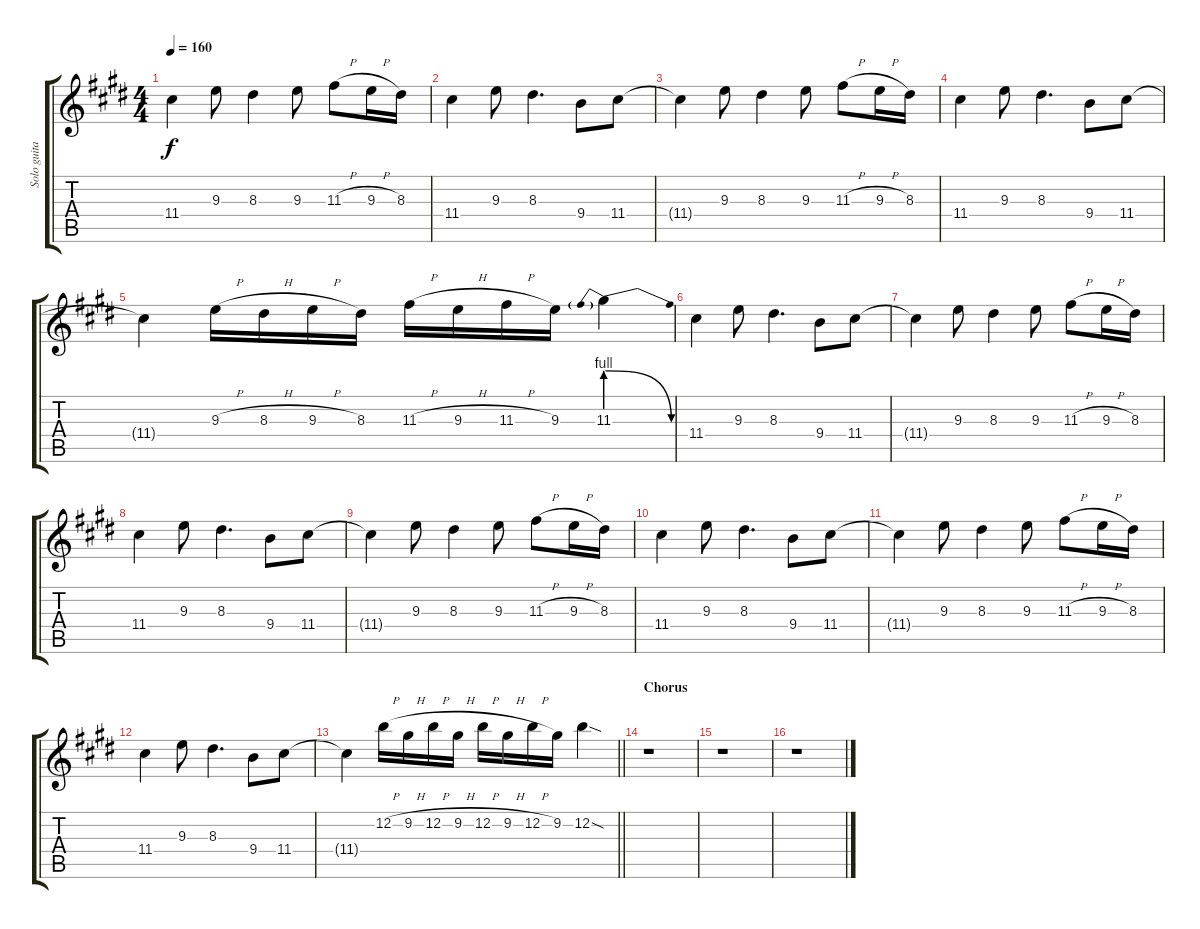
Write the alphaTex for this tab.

\track ("Solo guitar (Andre Olbrich)" "Solo guita") {instrument distortionguitar}
\staff {score tabs}
\tuning (E4 B3 G3 D3 A2 E2) {hide}
\ts (4 4)
\tempo 160
\clef g2
\ks c#minor
11.4{t}.4{dy f} 9.3.8 8.3.4 9.3.8 11.3{h}.8 9.3{h}.16 8.3.16 |
11.4.4 9.3.8 8.3.4{d} 9.4.8 11.4.8 |
11.4{t}.4 9.3.8 8.3.4 9.3.8 11.3{h}.8 9.3{h}.16 8.3.16 |
11.4.4 9.3.8 8.3.4{d} 9.4.8 11.4.8 |
11.4{t}.4 9.3{h}.16 8.3{h}.16 9.3{h}.16 8.3.16 11.3{h}.16 9.3{h}.16 11.3{h}.16 9.3.16 11.3{be (prebendrelease 0 4 60 0)}.4 |
11.4.4 9.3.8 8.3.4{d} 9.4.8 11.4.8 |
11.4{t}.4 9.3.8 8.3.4 9.3.8 11.3{h}.8 9.3{h}.16 8.3.16 |
11.4.4 9.3.8 8.3.4{d} 9.4.8 11.4.8 |
11.4{t}.4 9.3.8 8.3.4 9.3.8 11.3{h}.8 9.3{h}.16 8.3.16 |
11.4.4 9.3.8 8.3.4{d} 9.4.8 11.4.8 |
11.4{t}.4 9.3.8 8.3.4 9.3.8 11.3{h}.8 9.3{h}.16 8.3.16 |
11.4.4 9.3.8 8.3.4{d} 9.4.8 11.4.8 |
\barLineRight lightlight
11.4{t}.4 12.2{h}.16 9.2{h}.16 12.2{h}.16 9.2{h}.16 12.2{h}.16 9.2{h}.16 12.2{h}.16 9.2.16 12.2{sod}.4 |
\section ("" "Chorus")
r.1 |
r.1 |
r.1
